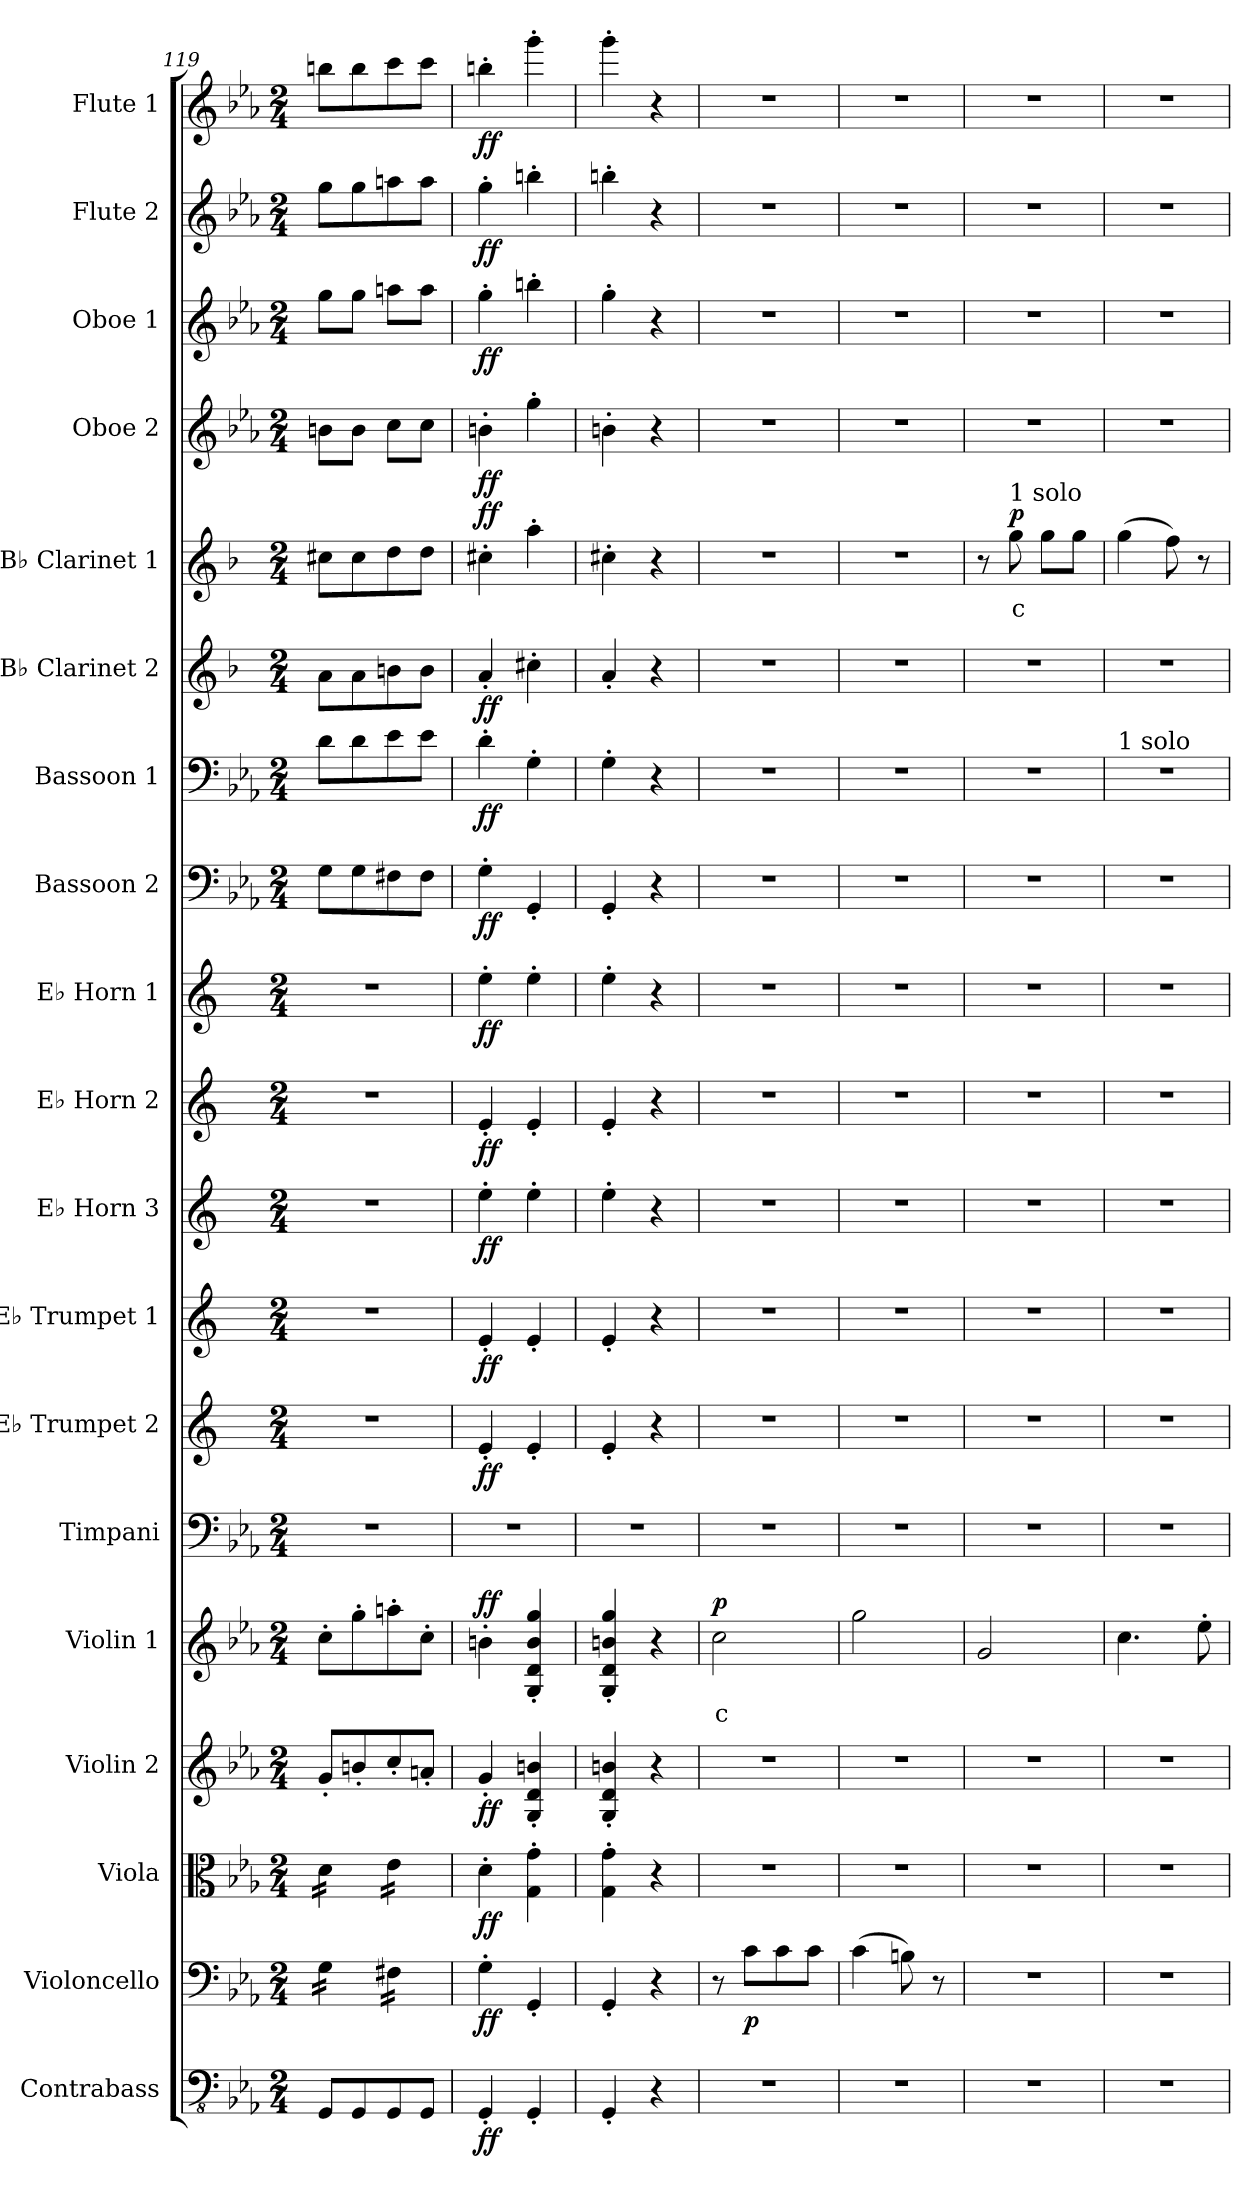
**kern	**dynam	**kern	**dynam	**kern	**dynam	**kern	**dynam	**kern	**text	**dynam	**kern	**kern	**dynam	**kern	**dynam	**kern	**dynam	**kern	**dynam	**kern	**dynam	**kern	**dynam	**kern	**dynam	**kern	**dynam	**kern	**text	**dynam	**kern	**dynam	**kern	**dynam	**kern	**dynam	**kern	**dynam
*part19	*part19	*part18	*part18	*part17	*part17	*part16	*part16	*part15	*part15	*part15	*part14	*part13	*part13	*part12	*part12	*part11	*part11	*part10	*part10	*part9	*part9	*part8	*part8	*part7	*part7	*part6	*part6	*part5	*part5	*part5	*part4	*part4	*part3	*part3	*part2	*part2	*part1	*part1
*staff19	*staff19	*staff18	*staff18	*staff17	*staff17	*staff16	*staff16	*staff15	*staff15	*staff15	*staff14	*staff13	*staff13	*staff12	*staff12	*staff11	*staff11	*staff10	*staff10	*staff9	*staff9	*staff8	*staff8	*staff7	*staff7	*staff6	*staff6	*staff5	*staff5	*staff5	*staff4	*staff4	*staff3	*staff3	*staff2	*staff2	*staff1	*staff1
*I"Contrabass	*	*I"Violoncello	*	*I"Viola	*	*I"Violin 2	*	*I"Violin 1	*	*	*I"Timpani	*I"E♭ Trumpet 2	*	*I"E♭ Trumpet 1	*	*I"E♭ Horn 3	*	*I"E♭ Horn 2	*	*I"E♭ Horn 1	*	*I"Bassoon 2	*	*I"Bassoon 1	*	*I"B♭ Clarinet 2	*	*I"B♭ Clarinet 1	*	*	*I"Oboe 2	*	*I"Oboe 1	*	*I"Flute 2	*	*I"Flute 1	*
*I'Cb	*	*I'Vc	*	*I'Vla	*	*I'Vln 2	*	*I'Vln 1	*	*	*I'Timp	*I'Tpt 2	*	*I'Tpt 1	*	*I'Hn 3	*	*I'Hn 2	*	*I'Hn 1	*	*I'Bsn 2	*	*I'Bsn 1	*	*I'Cl 2	*	*I'Cl 1	*	*	*I'Ob 2	*	*I'Ob 1	*	*I'Fl 2	*	*I'Fl 1	*
*clefFv4	*	*clefF4	*	*clefC3	*	*clefG2	*	*clefG2	*	*	*clefF4	*clefG2	*	*clefG2	*	*clefG2	*	*clefG2	*	*clefG2	*	*clefF4	*	*clefF4	*	*clefG2	*	*clefG2	*	*	*clefG2	*	*clefG2	*	*clefG2	*	*clefG2	*
*	*	*	*	*	*	*	*	*	*	*	*	*ITrd-2c-3	*	*ITrd-2c-3	*	*ITrd5c9	*	*ITrd5c9	*	*ITrd5c9	*	*	*	*	*	*ITrd1c2	*	*ITrd1c2	*	*	*	*	*	*	*	*	*	*
*k[b-e-a-]	*	*k[b-e-a-]	*	*k[b-e-a-]	*	*k[b-e-a-]	*	*k[b-e-a-]	*	*	*k[b-e-a-]	*k[b-e-a-]	*	*k[b-e-a-]	*	*k[b-e-a-]	*	*k[b-e-a-]	*	*k[b-e-a-]	*	*k[b-e-a-]	*	*k[b-e-a-]	*	*k[b-e-a-]	*	*k[b-e-a-]	*	*	*k[b-e-a-]	*	*k[b-e-a-]	*	*k[b-e-a-]	*	*k[b-e-a-]	*
*M2/4	*	*M2/4	*	*M2/4	*	*M2/4	*	*M2/4	*	*	*M2/4	*M2/4	*	*M2/4	*	*M2/4	*	*M2/4	*	*M2/4	*	*M2/4	*	*M2/4	*	*M2/4	*	*M2/4	*	*	*M2/4	*	*M2/4	*	*M2/4	*	*M2/4	*
=119	=119	=119	=119	=119	=119	=119	=119	=119	=119	=119	=119	=119	=119	=119	=119	=119	=119	=119	=119	=119	=119	=119	=119	=119	=119	=119	=119	=119	=119	=119	=119	=119	=119	=119	=119	=119	=119	=119
*	*	*tremolo	*	*	*	*	*	*	*	*	*	*	*	*	*	*	*	*	*	*	*	*	*	*	*	*	*	*	*	*	*	*	*	*	*	*	*	*
*	*	*	*	*tremolo	*	*	*	*	*	*	*	*	*	*	*	*	*	*	*	*	*	*	*	*	*	*	*	*	*	*	*	*	*	*	*	*	*	*
8GGG/L	.	16G\LL	.	16d\LL	.	8g'/L	.	8cc'\L	.	.	2r	2r	.	2r	.	2r	.	2r	.	2r	.	8G\L	.	8d\L	.	8g\L	.	8bn\L	.	.	8bn\L	.	8gg\L	.	8gg\L	.	8bbn\L	.
.	.	16G\	.	16d\	.	.	.	.	.	.	.	.	.	.	.	.	.	.	.	.	.	.	.	.	.	.	.	.	.	.	.	.	.	.	.	.	.	.
8GGG/	.	16G\	.	16d\	.	8bn'/	.	8gg'\	.	.	.	.	.	.	.	.	.	.	.	.	.	8G\	.	8d\	.	8g\	.	8b\	.	.	8b\J	.	8gg\J	.	8gg\	.	8bb\	.
.	.	16G\JJ	.	16d\JJ	.	.	.	.	.	.	.	.	.	.	.	.	.	.	.	.	.	.	.	.	.	.	.	.	.	.	.	.	.	.	.	.	.	.
8GGG/	.	16F#X\LL	.	16e-\LL	.	8cc'/	.	8aan'\	.	.	.	.	.	.	.	.	.	.	.	.	.	8F#X\	.	8e-\	.	8an\	.	8cc\	.	.	8cc\L	.	8aan\L	.	8aan\	.	8ccc\	.
.	.	16F#X\	.	16e-\	.	.	.	.	.	.	.	.	.	.	.	.	.	.	.	.	.	.	.	.	.	.	.	.	.	.	.	.	.	.	.	.	.	.
8GGG/J	.	16F#X\	.	16e-\	.	8an'/J	.	8cc'\J	.	.	.	.	.	.	.	.	.	.	.	.	.	8F#\J	.	8e-\J	.	8a\J	.	8cc\J	.	.	8cc\J	.	8aa\J	.	8aa\J	.	8ccc\J	.
.	.	16F#X\JJ	.	16e-\JJ	.	.	.	.	.	.	.	.	.	.	.	.	.	.	.	.	.	.	.	.	.	.	.	.	.	.	.	.	.	.	.	.	.	.
*	*	*	*	*Xtremolo	*	*	*	*	*	*	*	*	*	*	*	*	*	*	*	*	*	*	*	*	*	*	*	*	*	*	*	*	*	*	*	*	*	*
*	*	*Xtremolo	*	*	*	*	*	*	*	*	*	*	*	*	*	*	*	*	*	*	*	*	*	*	*	*	*	*	*	*	*	*	*	*	*	*	*	*
=120	=120	=120	=120	=120	=120	=120	=120	=120	=120	=120	=120	=120	=120	=120	=120	=120	=120	=120	=120	=120	=120	=120	=120	=120	=120	=120	=120	=120	=120	=120	=120	=120	=120	=120	=120	=120	=120	=120
!	!LO:DY:b	!	!LO:DY:b	!	!LO:DY:b	!	!LO:DY:b	!	!	!LO:DY:b	!	!	!LO:DY:b	!	!LO:DY:b	!	!LO:DY:b	!	!LO:DY:b	!	!LO:DY:b	!	!LO:DY:b	!	!LO:DY:b	!	!LO:DY:b	!	!	!LO:DY:b	!	!LO:DY:b	!	!LO:DY:b	!	!LO:DY:b	!	!LO:DY:b
4GGG'/	ff	4G'\	ff	4d'\	ff	4g'/	ff	4bn'\	.	ff	2r	4g'/	ff	4g'/	ff	4g'\	ff	4G'/	ff	4g'\	ff	4G'\	ff	4d'\	ff	4g'/	ff	4bn'\	.	ff	4bn'\	ff	4gg'\	ff	4gg'\	ff	4bbn'\	ff
4GGG'/	.	4GG'/	.	4G\' 4g\'	.	4G/' 4d/' 4bn/'	.	4G/' 4d/' 4b/' 4gg/'	.	.	.	4g'/	.	4g'/	.	4g'\	.	4G'/	.	4g'\	.	4GG'/	.	4G'\	.	4bn'\	.	4gg'\	.	.	4gg'\	.	4bbn'\	.	4bbn'\	.	4ggg'\	.
=121	=121	=121	=121	=121	=121	=121	=121	=121	=121	=121	=121	=121	=121	=121	=121	=121	=121	=121	=121	=121	=121	=121	=121	=121	=121	=121	=121	=121	=121	=121	=121	=121	=121	=121	=121	=121	=121	=121
4GGG'/	.	4GG'/	.	4G\' 4g\'	.	4G/' 4d/' 4bn/'	.	4G/' 4d/' 4bn/' 4gg/'	.	.	2r	4g'/	.	4g'/	.	4g'\	.	4G'/	.	4g'\	.	4GG'/	.	4G'\	.	4g'/	.	4bn'\	.	.	4bn'\	.	4gg'\	.	4bbn'\	.	4ggg'\	.
4r	.	4r	.	4r	.	4r	.	4r	.	.	.	4r	.	4r	.	4r	.	4r	.	4r	.	4r	.	4r	.	4r	.	4r	.	.	4r	.	4r	.	4r	.	4r	.
=122	=122	=122	=122	=122	=122	=122	=122	=122	=122	=122	=122	=122	=122	=122	=122	=122	=122	=122	=122	=122	=122	=122	=122	=122	=122	=122	=122	=122	=122	=122	=122	=122	=122	=122	=122	=122	=122	=122
!	!	!	!	!	!	!	!	!	!LO:LY:b:color=#FF0000	!LO:DY:b	!	!	!	!	!	!	!	!	!	!	!	!	!	!	!	!	!	!	!	!	!	!	!	!	!	!	!	!
2r	.	8r	.	2r	.	2r	.	2cc\	c	p	2r	2r	.	2r	.	2r	.	2r	.	2r	.	2r	.	2r	.	2r	.	2r	.	.	2r	.	2r	.	2r	.	2r	.
!	!	!	!LO:DY:b	!	!	!	!	!	!	!	!	!	!	!	!	!	!	!	!	!	!	!	!	!	!	!	!	!	!	!	!	!	!	!	!	!	!	!
.	.	8c\L	p	.	.	.	.	.	.	.	.	.	.	.	.	.	.	.	.	.	.	.	.	.	.	.	.	.	.	.	.	.	.	.	.	.	.	.
.	.	8c\	.	.	.	.	.	.	.	.	.	.	.	.	.	.	.	.	.	.	.	.	.	.	.	.	.	.	.	.	.	.	.	.	.	.	.	.
.	.	8c\J	.	.	.	.	.	.	.	.	.	.	.	.	.	.	.	.	.	.	.	.	.	.	.	.	.	.	.	.	.	.	.	.	.	.	.	.
=123	=123	=123	=123	=123	=123	=123	=123	=123	=123	=123	=123	=123	=123	=123	=123	=123	=123	=123	=123	=123	=123	=123	=123	=123	=123	=123	=123	=123	=123	=123	=123	=123	=123	=123	=123	=123	=123	=123
2r	.	(>4c\	.	2r	.	2r	.	2gg\	.	.	2r	2r	.	2r	.	2r	.	2r	.	2r	.	2r	.	2r	.	2r	.	2r	.	.	2r	.	2r	.	2r	.	2r	.
.	.	8Bn\)	.	.	.	.	.	.	.	.	.	.	.	.	.	.	.	.	.	.	.	.	.	.	.	.	.	.	.	.	.	.	.	.	.	.	.	.
.	.	8r	.	.	.	.	.	.	.	.	.	.	.	.	.	.	.	.	.	.	.	.	.	.	.	.	.	.	.	.	.	.	.	.	.	.	.	.
=124	=124	=124	=124	=124	=124	=124	=124	=124	=124	=124	=124	=124	=124	=124	=124	=124	=124	=124	=124	=124	=124	=124	=124	=124	=124	=124	=124	=124	=124	=124	=124	=124	=124	=124	=124	=124	=124	=124
2r	.	2r	.	2r	.	2r	.	2g/	.	.	2r	2r	.	2r	.	2r	.	2r	.	2r	.	2r	.	2r	.	2r	.	8r	.	.	2r	.	2r	.	2r	.	2r	.
!	!	!	!	!	!	!	!	!	!	!	!	!	!	!	!	!	!	!	!	!	!	!	!	!	!	!	!	!LO:TX:a:t=1 solo	!	!	!	!	!	!	!	!	!	!
!	!	!	!	!	!	!	!	!	!	!	!	!	!	!	!	!	!	!	!	!	!	!	!	!	!	!	!	!	!LO:LY:b:color=#FF0000	!LO:DY:b	!	!	!	!	!	!	!	!
.	.	.	.	.	.	.	.	.	.	.	.	.	.	.	.	.	.	.	.	.	.	.	.	.	.	.	.	8ff\	c	p	.	.	.	.	.	.	.	.
.	.	.	.	.	.	.	.	.	.	.	.	.	.	.	.	.	.	.	.	.	.	.	.	.	.	.	.	8ff\L	.	.	.	.	.	.	.	.	.	.
.	.	.	.	.	.	.	.	.	.	.	.	.	.	.	.	.	.	.	.	.	.	.	.	.	.	.	.	8ff\J	.	.	.	.	.	.	.	.	.	.
!!LO:PB:g=z
=125	=125	=125	=125	=125	=125	=125	=125	=125	=125	=125	=125	=125	=125	=125	=125	=125	=125	=125	=125	=125	=125	=125	=125	=125	=125	=125	=125	=125	=125	=125	=125	=125	=125	=125	=125	=125	=125	=125
!	!	!	!	!	!	!	!	!	!	!	!	!	!	!	!	!	!	!	!	!	!	!	!	!LO:TX:a:t=1 solo	!	!	!	!	!	!	!	!	!	!	!	!	!	!
2r	.	2r	.	2r	.	2r	.	4.cc\	.	.	2r	2r	.	2r	.	2r	.	2r	.	2r	.	2r	.	2r	.	2r	.	(>4ff\	.	.	2r	.	2r	.	2r	.	2r	.
.	.	.	.	.	.	.	.	.	.	.	.	.	.	.	.	.	.	.	.	.	.	.	.	.	.	.	.	8ee-\)	.	.	.	.	.	.	.	.	.	.
.	.	.	.	.	.	.	.	8ee-'\	.	.	.	.	.	.	.	.	.	.	.	.	.	.	.	.	.	.	.	8r	.	.	.	.	.	.	.	.	.	.
=	=	=	=	=	=	=	=	=	=	=	=	=	=	=	=	=	=	=	=	=	=	=	=	=	=	=	=	=	=	=	=	=	=	=	=	=	=	=
*-	*-	*-	*-	*-	*-	*-	*-	*-	*-	*-	*-	*-	*-	*-	*-	*-	*-	*-	*-	*-	*-	*-	*-	*-	*-	*-	*-	*-	*-	*-	*-	*-	*-	*-	*-	*-	*-	*-
